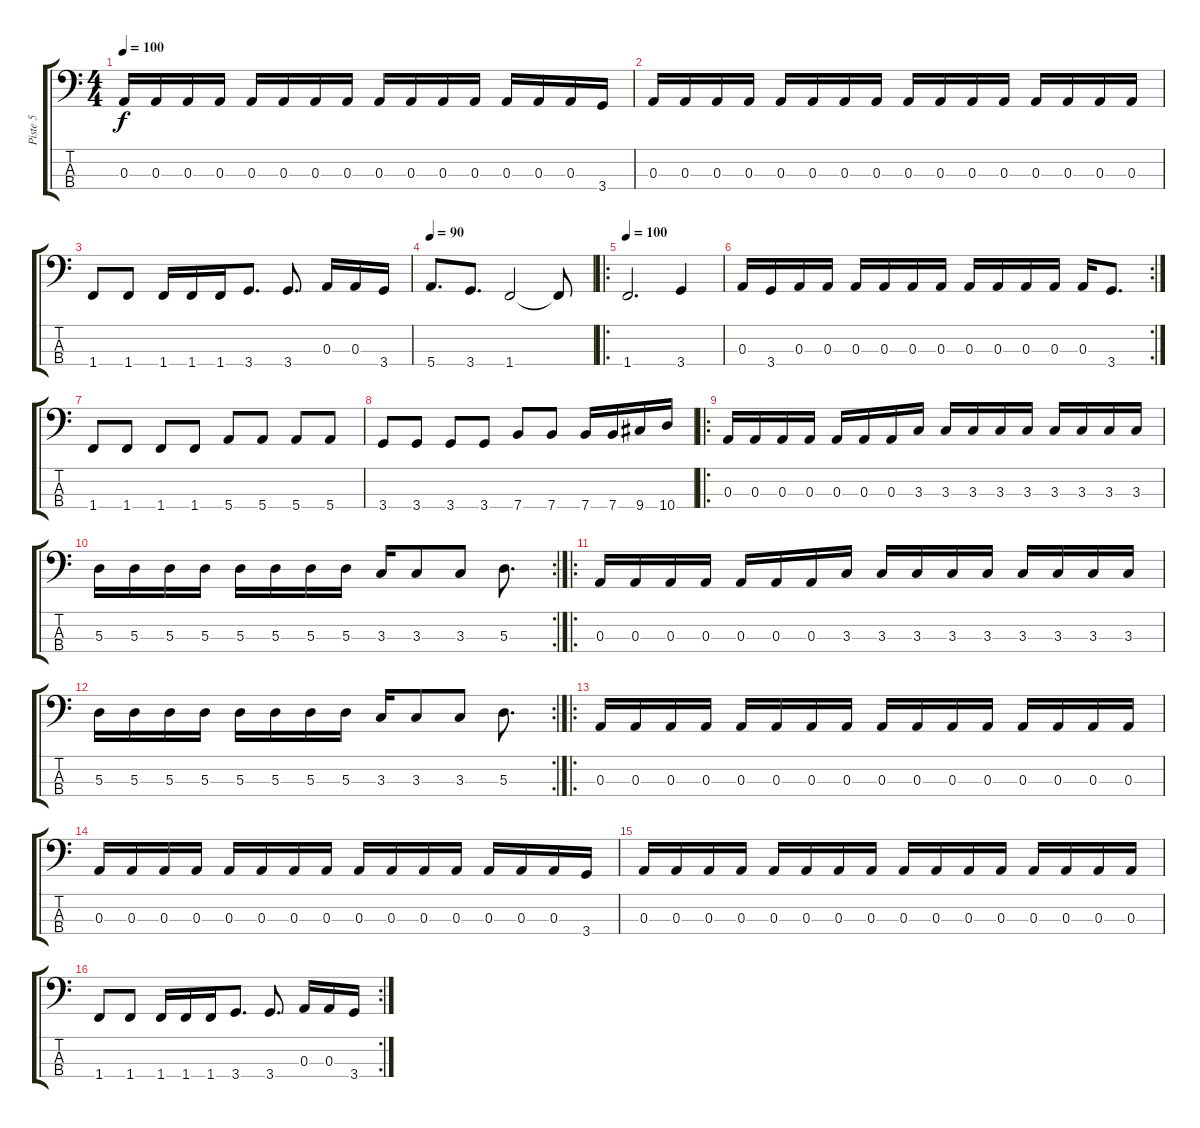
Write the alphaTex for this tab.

\track ("Piste 5" "Piste 5") {instrument electricbassfinger}
\staff {score tabs}
\tuning (G2 D2 A1 E1) {hide}
\ts (4 4)
\tempo 100
\clef f4
\ks c
0.3.16{dy f} 0.3.16 0.3.16 0.3.16 0.3.16 0.3.16 0.3.16 0.3.16 0.3.16 0.3.16 0.3.16 0.3.16 0.3.16 0.3.16 0.3.16 3.4.16 |
0.3.16 0.3.16 0.3.16 0.3.16 0.3.16 0.3.16 0.3.16 0.3.16 0.3.16 0.3.16 0.3.16 0.3.16 0.3.16 0.3.16 0.3.16 0.3.16 |
1.4.8 1.4.8 1.4.16 1.4.16 1.4.16 3.4.8{d} 3.4.8{d} 0.3.16 0.3.16 3.4.16 |
\tempo 90
5.4.8{d} 3.4.8{d} 1.4.2 1.4{t}.8 |
\ro
\tempo 100
1.4.2{d} 3.4.4 |
\rc 2
0.3.16 3.4.16 0.3.16 0.3.16 0.3.16 0.3.16 0.3.16 0.3.16 0.3.16 0.3.16 0.3.16 0.3.16 0.3.16 3.4.8{d} |
1.4.8 1.4.8 1.4.8 1.4.8 5.4.8 5.4.8 5.4.8 5.4.8 |
3.4.8 3.4.8 3.4.8 3.4.8 7.4.8 7.4.8 7.4.16 7.4.16 9.4.16 10.4.16 |
\ro
0.3.16 0.3.16 0.3.16 0.3.16 0.3.16 0.3.16 0.3.16 3.3.16 3.3.16 3.3.16 3.3.16 3.3.16 3.3.16 3.3.16 3.3.16 3.3.16 |
\rc 2
5.3.16 5.3.16 5.3.16 5.3.16 5.3.16 5.3.16 5.3.16 5.3.16 3.3.16 3.3.8 3.3.8 5.3.8{d} |
\ro
0.3.16 0.3.16 0.3.16 0.3.16 0.3.16 0.3.16 0.3.16 3.3.16 3.3.16 3.3.16 3.3.16 3.3.16 3.3.16 3.3.16 3.3.16 3.3.16 |
\rc 2
5.3.16 5.3.16 5.3.16 5.3.16 5.3.16 5.3.16 5.3.16 5.3.16 3.3.16 3.3.8 3.3.8 5.3.8{d} |
\ro
0.3.16 0.3.16 0.3.16 0.3.16 0.3.16 0.3.16 0.3.16 0.3.16 0.3.16 0.3.16 0.3.16 0.3.16 0.3.16 0.3.16 0.3.16 0.3.16 |
0.3.16 0.3.16 0.3.16 0.3.16 0.3.16 0.3.16 0.3.16 0.3.16 0.3.16 0.3.16 0.3.16 0.3.16 0.3.16 0.3.16 0.3.16 3.4.16 |
0.3.16 0.3.16 0.3.16 0.3.16 0.3.16 0.3.16 0.3.16 0.3.16 0.3.16 0.3.16 0.3.16 0.3.16 0.3.16 0.3.16 0.3.16 0.3.16 |
\rc 2
1.4.8 1.4.8 1.4.16 1.4.16 1.4.16 3.4.8{d} 3.4.8{d} 0.3.16 0.3.16 3.4.16
